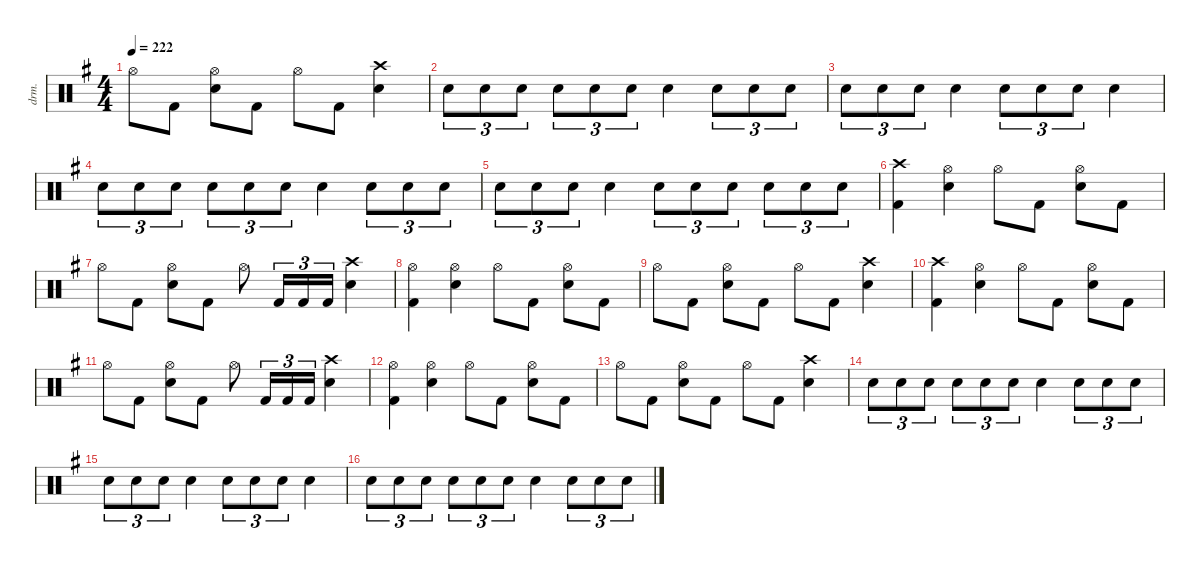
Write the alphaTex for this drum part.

\defaultSystemsLayout 4
\hideDynamics
\bracketExtendMode nobrackets
\otherSystemsTrackNameOrientation horizontal
\track ("Lars Ulrich" "drm.") {defaultSystemsLayout 4 instrument percussion}
\staff {score}
\articulation defaults
\ts (4 4)
\tempo 222
\clef neutral
\ks eminor "Hi-Hat (open)"{acc forcenatural}.8{dy f beam Down} "Kick (hit) 2"{acc forcenatural}.8{beam Down}
("Hi-Hat (open)"{acc forcenatural} "Snare (hit) 2"{acc forcenatural}).8{beam Down} "Kick (hit) 2"{acc forcenatural}.8{beam Down} "Hi-Hat (open)"{acc forcenatural}.8{beam Down} "Kick (hit) 2"{acc forcenatural}.8{beam Down} ("Crash high (hit)"{acc forcenatural} "Snare (hit) 2"{acc forcenatural}).4{beam Down} |
"Snare (hit) 2"{acc forcenatural}.8{tu (3 2) beam Down} "Snare (hit) 2"{acc forcenatural}.8{tu (3 2) beam Down} "Snare (hit) 2"{acc forcenatural}.8{tu (3 2) beam Down} "Snare (hit) 2"{acc forcenatural}.8{tu (3 2) beam Down} "Snare (hit) 2"{acc forcenatural}.8{tu (3 2) beam Down} "Snare (hit) 2"{acc forcenatural}.8{tu (3 2) beam Down} "Snare (hit) 2"{acc forcenatural}.4{beam Down} "Snare (hit) 2"{acc forcenatural}.8{tu (3 2) beam Down} "Snare (hit) 2"{acc forcenatural}.8{tu (3 2) beam Down} "Snare (hit) 2"{acc forcenatural}.8{tu (3 2) beam Down} |
"Snare (hit) 2"{acc forcenatural}.8{tu (3 2) beam Down} "Snare (hit) 2"{acc forcenatural}.8{tu (3 2) beam Down} "Snare (hit) 2"{acc forcenatural}.8{tu (3 2) beam Down} "Snare (hit) 2"{acc forcenatural}.4{beam Down} "Snare (hit) 2"{acc forcenatural}.8{tu (3 2) beam Down} "Snare (hit) 2"{acc forcenatural}.8{tu (3 2) beam Down} "Snare (hit) 2"{acc forcenatural}.8{tu (3 2) beam Down} "Snare (hit) 2"{acc forcenatural}.4{beam Down} |
"Snare (hit) 2"{acc forcenatural}.8{tu (3 2) beam Down} "Snare (hit) 2"{acc forcenatural}.8{tu (3 2) beam Down} "Snare (hit) 2"{acc forcenatural}.8{tu (3 2) beam Down} "Snare (hit) 2"{acc forcenatural}.8{tu (3 2) beam Down} "Snare (hit) 2"{acc forcenatural}.8{tu (3 2) beam Down} "Snare (hit) 2"{acc forcenatural}.8{tu (3 2) beam Down} "Snare (hit) 2"{acc forcenatural}.4{beam Down} "Snare (hit) 2"{acc forcenatural}.8{tu (3 2) beam Down} "Snare (hit) 2"{acc forcenatural}.8{tu (3 2) beam Down} "Snare (hit) 2"{acc forcenatural}.8{tu (3 2) beam Down} |
"Snare (hit) 2"{acc forcenatural}.8{tu (3 2) beam Down} "Snare (hit) 2"{acc forcenatural}.8{tu (3 2) beam Down} "Snare (hit) 2"{acc forcenatural}.8{tu (3 2) beam Down} "Snare (hit) 2"{acc forcenatural}.4{beam Down} "Snare (hit) 2"{acc forcenatural}.8{tu (3 2) beam Down} "Snare (hit) 2"{acc forcenatural}.8{tu (3 2) beam Down} "Snare (hit) 2"{acc forcenatural}.8{tu (3 2) beam Down} "Snare (hit) 2"{acc forcenatural}.8{tu (3 2) beam Down} "Snare (hit) 2"{acc forcenatural}.8{tu (3 2) beam Down} "Snare (hit) 2"{acc forcenatural}.8{tu (3 2) beam Down} |
("Crash high (hit)"{acc forcenatural} "Kick (hit) 2"{acc forcenatural}).4{beam Down} ("Hi-Hat (open)"{acc forcenatural} "Snare (hit) 2"{acc forcenatural}).4{beam Down} "Hi-Hat (open)"{acc forcenatural}.8{beam Down} "Kick (hit) 2"{acc forcenatural}.8{beam Down} ("Hi-Hat (open)"{acc forcenatural} "Snare (hit) 2"{acc forcenatural}).8{beam Down} "Kick (hit) 2"{acc forcenatural}.8{beam Down} |
"Hi-Hat (open)"{acc forcenatural}.8{beam Down} "Kick (hit) 2"{acc forcenatural}.8{beam Down} ("Hi-Hat (open)"{acc forcenatural} "Snare (hit) 2"{acc forcenatural}).8{beam Down} "Kick (hit) 2"{acc forcenatural}.8{beam Down} "Hi-Hat (open)"{acc forcenatural}.8{beam Down} "Kick (hit) 2"{acc forcenatural}.16{tu (3 2) beam Up} "Kick (hit) 2"{acc forcenatural}.16{tu (3 2) beam Up} "Kick (hit) 2"{acc forcenatural}.16{tu (3 2) beam Up} ("Crash high (hit)"{acc forcenatural} "Snare (hit) 2"{acc forcenatural}).4{beam Down} |
("Hi-Hat (open)"{acc forcenatural} "Kick (hit) 2"{acc forcenatural}).4{beam Down} ("Hi-Hat (open)"{acc forcenatural} "Snare (hit) 2"{acc forcenatural}).4{beam Down} "Hi-Hat (open)"{acc forcenatural}.8{beam Down} "Kick (hit) 2"{acc forcenatural}.8{beam Down} ("Hi-Hat (open)"{acc forcenatural} "Snare (hit) 2"{acc forcenatural}).8{beam Down} "Kick (hit) 2"{acc forcenatural}.8{beam Down} |
"Hi-Hat (open)"{acc forcenatural}.8{beam Down} "Kick (hit) 2"{acc forcenatural}.8{beam Down} ("Hi-Hat (open)"{acc forcenatural} "Snare (hit) 2"{acc forcenatural}).8{beam Down} "Kick (hit) 2"{acc forcenatural}.8{beam Down} "Hi-Hat (open)"{acc forcenatural}.8{beam Down} "Kick (hit) 2"{acc forcenatural}.8{beam Down} ("Crash high (hit)"{acc forcenatural} "Snare (hit) 2"{acc forcenatural}).4{beam Down} |
("Crash high (hit)"{acc forcenatural} "Kick (hit) 2"{acc forcenatural}).4{beam Down} ("Hi-Hat (open)"{acc forcenatural} "Snare (hit) 2"{acc forcenatural}).4{beam Down} "Hi-Hat (open)"{acc forcenatural}.8{beam Down} "Kick (hit) 2"{acc forcenatural}.8{beam Down} ("Hi-Hat (open)"{acc forcenatural} "Snare (hit) 2"{acc forcenatural}).8{beam Down} "Kick (hit) 2"{acc forcenatural}.8{beam Down} |
"Hi-Hat (open)"{acc forcenatural}.8{beam Down} "Kick (hit) 2"{acc forcenatural}.8{beam Down} ("Hi-Hat (open)"{acc forcenatural} "Snare (hit) 2"{acc forcenatural}).8{beam Down} "Kick (hit) 2"{acc forcenatural}.8{beam Down} "Hi-Hat (open)"{acc forcenatural}.8{beam Down} "Kick (hit) 2"{acc forcenatural}.16{tu (3 2) beam Up} "Kick (hit) 2"{acc forcenatural}.16{tu (3 2) beam Up} "Kick (hit) 2"{acc forcenatural}.16{tu (3 2) beam Up} ("Crash high (hit)"{acc forcenatural} "Snare (hit) 2"{acc forcenatural}).4{beam Down} |
("Hi-Hat (open)"{acc forcenatural} "Kick (hit) 2"{acc forcenatural}).4{beam Down} ("Hi-Hat (open)"{acc forcenatural} "Snare (hit) 2"{acc forcenatural}).4{beam Down} "Hi-Hat (open)"{acc forcenatural}.8{beam Down} "Kick (hit) 2"{acc forcenatural}.8{beam Down} ("Hi-Hat (open)"{acc forcenatural} "Snare (hit) 2"{acc forcenatural}).8{beam Down} "Kick (hit) 2"{acc forcenatural}.8{beam Down} |
"Hi-Hat (open)"{acc forcenatural}.8{beam Down} "Kick (hit) 2"{acc forcenatural}.8{beam Down} ("Hi-Hat (open)"{acc forcenatural} "Snare (hit) 2"{acc forcenatural}).8{beam Down} "Kick (hit) 2"{acc forcenatural}.8{beam Down} "Hi-Hat (open)"{acc forcenatural}.8{beam Down} "Kick (hit) 2"{acc forcenatural}.8{beam Down} ("Crash high (hit)"{acc forcenatural} "Snare (hit) 2"{acc forcenatural}).4{beam Down} |
"Snare (hit) 2"{acc forcenatural}.8{tu (3 2) beam Down} "Snare (hit) 2"{acc forcenatural}.8{tu (3 2) beam Down} "Snare (hit) 2"{acc forcenatural}.8{tu (3 2) beam Down} "Snare (hit) 2"{acc forcenatural}.8{tu (3 2) beam Down} "Snare (hit) 2"{acc forcenatural}.8{tu (3 2) beam Down} "Snare (hit) 2"{acc forcenatural}.8{tu (3 2) beam Down} "Snare (hit) 2"{acc forcenatural}.4{beam Down} "Snare (hit) 2"{acc forcenatural}.8{tu (3 2) beam Down} "Snare (hit) 2"{acc forcenatural}.8{tu (3 2) beam Down} "Snare (hit) 2"{acc forcenatural}.8{tu (3 2) beam Down} |
"Snare (hit) 2"{acc forcenatural}.8{tu (3 2) beam Down} "Snare (hit) 2"{acc forcenatural}.8{tu (3 2) beam Down} "Snare (hit) 2"{acc forcenatural}.8{tu (3 2) beam Down} "Snare (hit) 2"{acc forcenatural}.4{beam Down} "Snare (hit) 2"{acc forcenatural}.8{tu (3 2) beam Down} "Snare (hit) 2"{acc forcenatural}.8{tu (3 2) beam Down} "Snare (hit) 2"{acc forcenatural}.8{tu (3 2) beam Down} "Snare (hit) 2"{acc forcenatural}.4{beam Down} |
"Snare (hit) 2"{acc forcenatural}.8{tu (3 2) beam Down} "Snare (hit) 2"{acc forcenatural}.8{tu (3 2) beam Down} "Snare (hit) 2"{acc forcenatural}.8{tu (3 2) beam Down} "Snare (hit) 2"{acc forcenatural}.8{tu (3 2) beam Down} "Snare (hit) 2"{acc forcenatural}.8{tu (3 2) beam Down} "Snare (hit) 2"{acc forcenatural}.8{tu (3 2) beam Down} "Snare (hit) 2"{acc forcenatural}.4{beam Down} "Snare (hit) 2"{acc forcenatural}.8{tu (3 2) beam Down} "Snare (hit) 2"{acc forcenatural}.8{tu (3 2) beam Down} "Snare (hit) 2"{acc forcenatural}.8{tu (3 2) beam Down}
